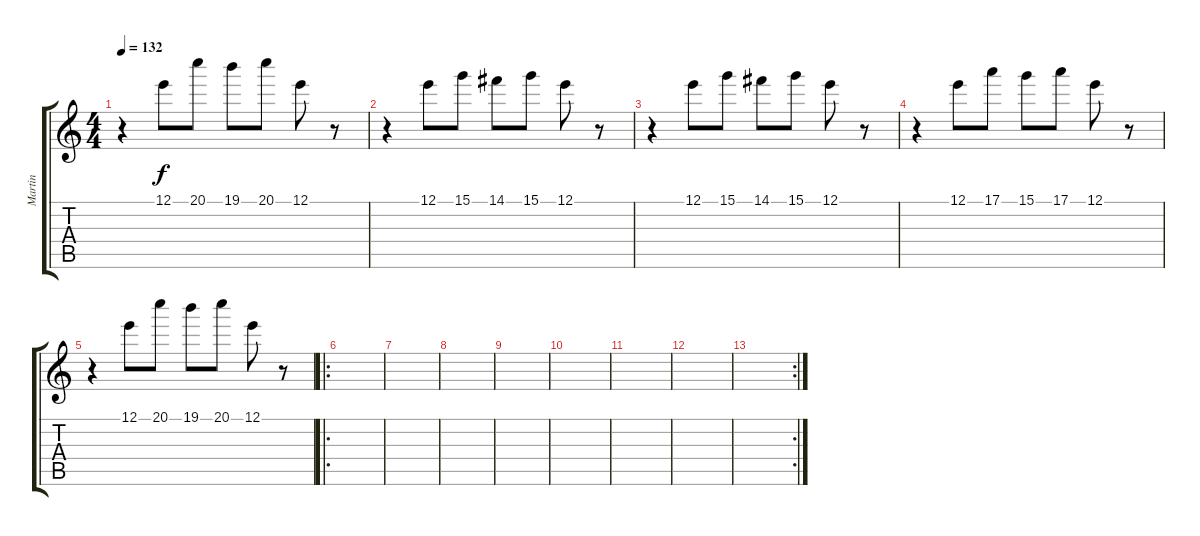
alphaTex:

\track ("Martin" "Martin") {instrument stringensemble1}
\staff {score tabs}
\tuning (E5 B4 G4 D4 A3 E3) {hide}
\ts (4 4)
\tempo 132
\clef g2
\ks c
r.4{dy f} 12.1.8 20.1.8 19.1.8 20.1.8 12.1.8 r.8 |
r.4 12.1.8 15.1.8 14.1.8 15.1.8 12.1.8 r.8 |
r.4 12.1.8 15.1.8 14.1.8 15.1.8 12.1.8 r.8 |
r.4 12.1.8 17.1.8 15.1.8 17.1.8 12.1.8 r.8 |
r.4 12.1.8 20.1.8 19.1.8 20.1.8 12.1.8 r.8 |
\ro
|
|
|
|
|
|
|
\rc 2
